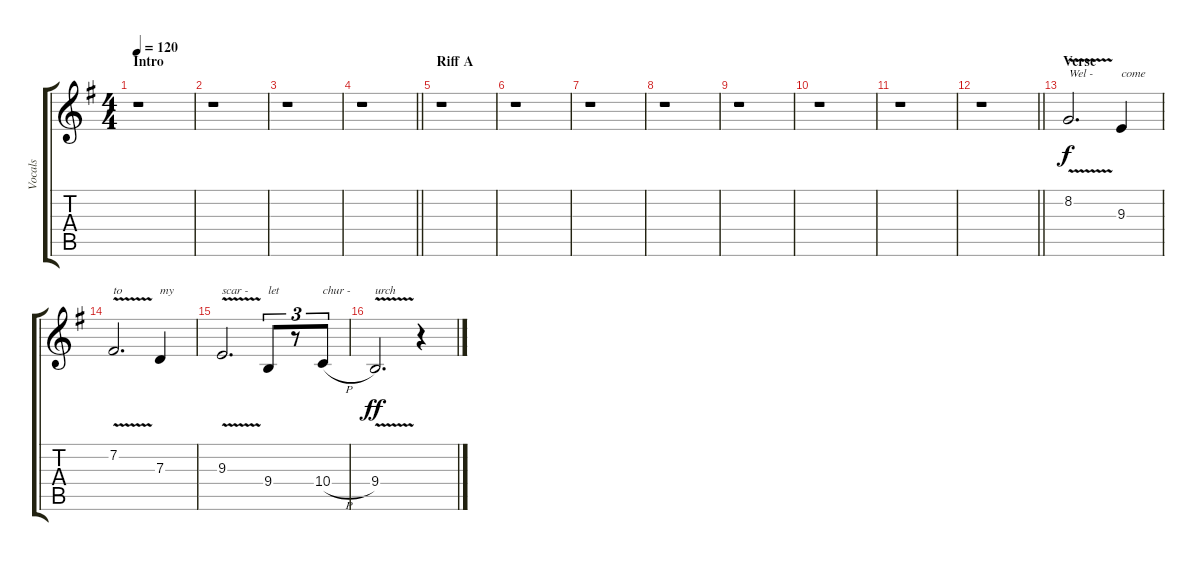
\track ("Vocals" "Vocals") {instrument lead6voice}
\staff {score tabs}
\tuning (E4 B3 G3 D3 A2 E2) {hide}
\ts (4 4)
\section ("" "Intro")
\tempo 120
\clef g2
\ks eminor
r.1{dy f instrument lead6voice} |
r.1 |
r.1 |
\barLineRight lightlight
r.1 |
\section ("" "Riff A")
r.1 |
r.1 |
r.1 |
r.1 |
r.1 |
r.1 |
r.1 |
\barLineRight lightlight
r.1 |
\section ("" "Verse")
8.2{v}.2{d txt "Wel -"} 9.3.4{txt "come"} |
7.2{v}.2{d txt "to"} 7.3.4{txt "my"} |
9.3{v}.2{d txt "scar -"} 9.4.8{tu (3 2) txt "let"} r.8{tu (3 2)} 10.4{h}.8{tu (3 2) txt "chur -"} |
9.4{v}.2{d txt "urch" dy ff} r.4
